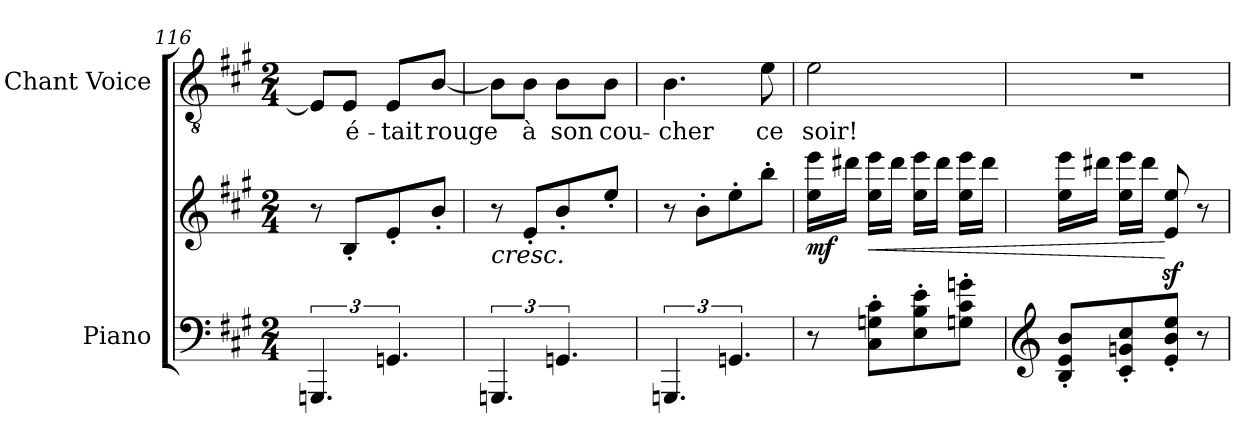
**kern	**kern	**dynam	**kern	**text
*part2	*part2	*part2	*part1	*part1
*staff3	*staff2	*staff2/3	*staff1	*staff1
*I"Piano	*	*	*I"Chant Voice	*
*I'Pno	*	*	*	*
*clefF4	*clefG2	*	*clefGv2	*
*k[f#c#g#]	*k[f#c#g#]	*	*k[f#c#g#]	*
*M2/4	*M2/4	*	*M2/4	*
=116	=116	=116	=116	=116
6.GGGn/	8r	.	8E/L]	.
.	8B'/L	.	8E/J	é-
6.GGn/	8e'/	.	8E/L	-tait
.	8b'/J	.	[8B/J	rouge
=117	=117	=117	=117	=117
!	!LO:TX:b:i:t=cresc.	!	!	!
6.GGGn/	8r	.	8B\L]	.
.	8e'/L	.	8B\J	à
6.GGn/	8b'/	.	8B\L	son
.	8ee'/J	.	8B\J	cou-
=118	=118	=118	=118	=118
6.GGGn/	8r	.	4.B\	-cher
.	8b'\L	.	.	.
6.GGn/	8ee'\	.	.	.
.	8bb'\J	.	8e\	ce
=119	=119	=119	=119	=119
!	!	!LO:DY:b	!	!
8r	16ee\ 16eee\LL	mf	2e\	soir!
.	16ddd#X\JJ	.	.	.
!	!	!LO:HP:b	!	!
8C#\' 8Gn\' 8c#\'L	16ee\ 16eee\LL	<	.	.
.	16ddd#\JJ	.	.	.
8E\' 8B\' 8e\'	16ee\ 16eee\LL	.	.	.
.	16ddd#\JJ	.	.	.
8Gn\' 8c#\' 8gn\'J	16ee\ 16eee\LL	.	.	.
.	16ddd#\JJ	.	.	.
=120	=120	=120	=120	=120
*clefG2	*	*	*	*
8B/' 8e/' 8b/'L	16ee\ 16eee\LL	.	2r	.
.	16ddd#X\JJ	.	.	.
8c#/' 8gn/' 8cc#/'	16ee\ 16eee\LL	.	.	.
.	16ddd#\JJ	.	.	.
8e/' 8b/' 8ee/'J	8e/z< 8ee/z<	[	.	.
8r	8r	.	.	.
=	=	=	=	=
*-	*-	*-	*-	*-
